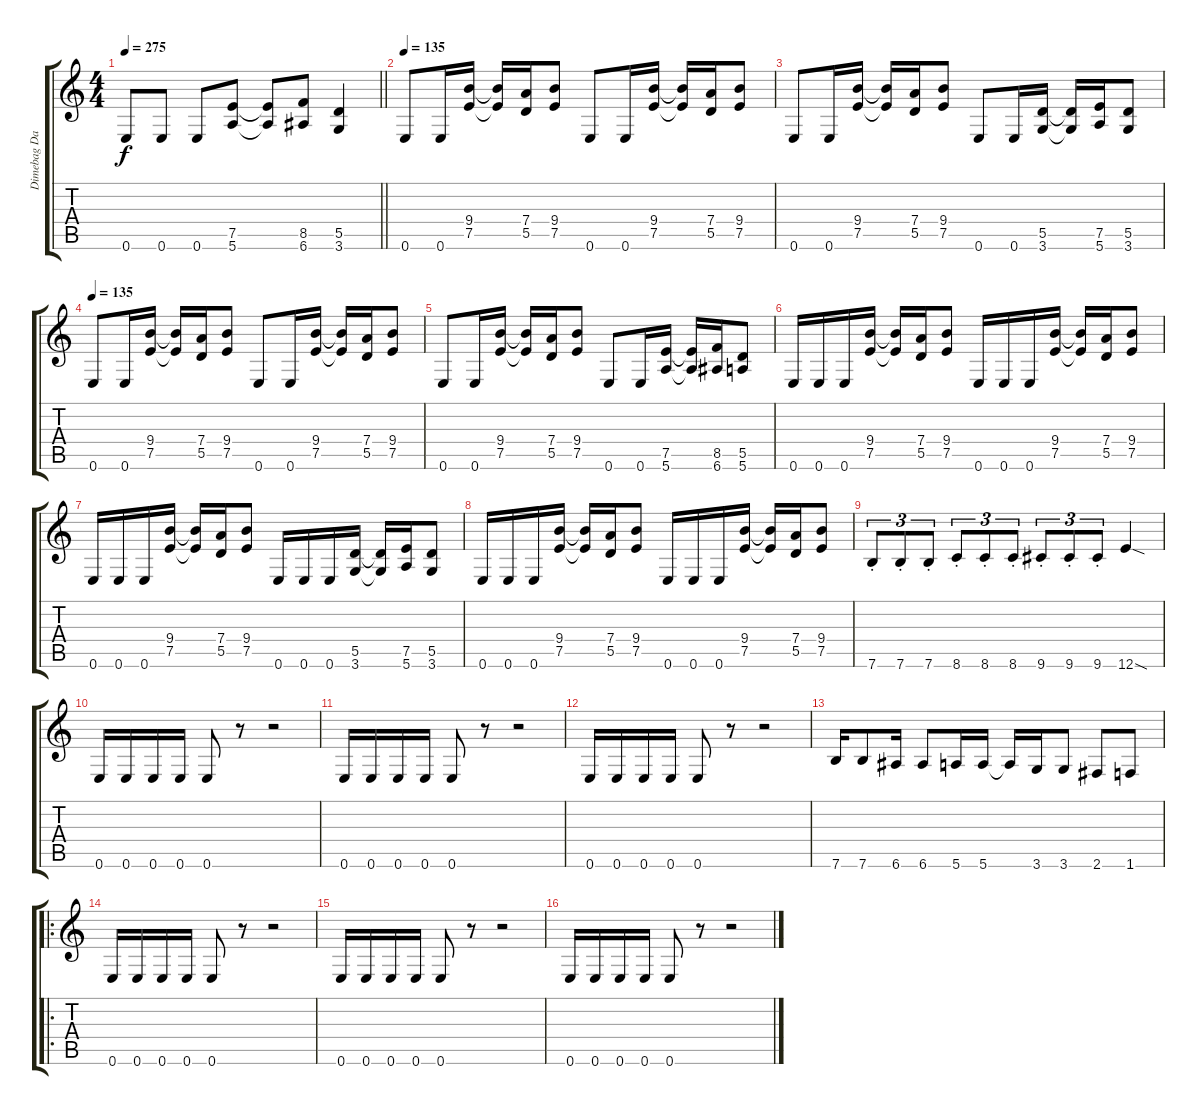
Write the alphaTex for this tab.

\track ("Dimebag Darrell" "Dimebag Da") {instrument distortionguitar}
\staff {score tabs}
\tuning (E4 B3 G3 D3 A2 E2) {hide}
\ts (4 4)
\tempo 275
\clef g2
\barLineRight lightlight
\ks c
0.6.8{dy f} 0.6.8 0.6.8 (7.5 5.6).8 (7.5{t} 5.6{t}).8 (8.5 6.6).8 (5.5 3.6).4 |
\tempo 135
0.6.8 0.6.16 (9.4 7.5).16 (9.4{t} 7.5{t}).16 (7.4 5.5).16 (9.4 7.5).8 0.6.8 0.6.16 (9.4 7.5).16 (9.4{t} 7.5{t}).16 (7.4 5.5).16 (9.4 7.5).8 |
0.6.8 0.6.16 (9.4 7.5).16 (9.4{t} 7.5{t}).16 (7.4 5.5).16 (9.4 7.5).8 0.6.8 0.6.16 (5.5 3.6).16 (5.5{t} 3.6{t}).16 (7.5 5.6).16 (5.5 3.6).8 |
\tempo 135
0.6.8 0.6.16 (9.4 7.5).16 (9.4{t} 7.5{t}).16 (7.4 5.5).16 (9.4 7.5).8 0.6.8 0.6.16 (9.4 7.5).16 (9.4{t} 7.5{t}).16 (7.4 5.5).16 (9.4 7.5).8 |
0.6.8 0.6.16 (9.4 7.5).16 (9.4{t} 7.5{t}).16 (7.4 5.5).16 (9.4 7.5).8 0.6.8 0.6.16 (7.5 5.6).16 (7.5{t} 5.6{t}).16 (8.5 6.6).16 (5.5 5.6).8 |
0.6.16 0.6.16 0.6.16 (9.4 7.5).16 (9.4{t} 7.5{t}).16 (7.4 5.5).16 (9.4 7.5).8 0.6.16 0.6.16 0.6.16 (9.4 7.5).16 (9.4{t} 7.5{t}).16 (7.4 5.5).16 (9.4 7.5).8 |
0.6.16 0.6.16 0.6.16 (9.4 7.5).16 (9.4{t} 7.5{t}).16 (7.4 5.5).16 (9.4 7.5).8 0.6.16 0.6.16 0.6.16 (5.5 3.6).16 (5.5{t} 3.6{t}).16 (7.5 5.6).16 (5.5 3.6).8 |
0.6.16 0.6.16 0.6.16 (9.4 7.5).16 (9.4{t} 7.5{t}).16 (7.4 5.5).16 (9.4 7.5).8 0.6.16 0.6.16 0.6.16 (9.4 7.5).16 (9.4{t} 7.5{t}).16 (7.4 5.5).16 (9.4 7.5).8 |
7.6{st}.8{tu (3 2)} 7.6{st}.8{tu (3 2)} 7.6{st}.8{tu (3 2)} 8.6{st}.8{tu (3 2)} 8.6{st}.8{tu (3 2)} 8.6{st}.8{tu (3 2)} 9.6{st}.8{tu (3 2)} 9.6{st}.8{tu (3 2)} 9.6{st}.8{tu (3 2)} 12.6{sod}.4 |
0.6.16 0.6.16 0.6.16 0.6.16 0.6.8 r.8 r.2 |
0.6.16 0.6.16 0.6.16 0.6.16 0.6.8 r.8 r.2 |
0.6.16 0.6.16 0.6.16 0.6.16 0.6.8 r.8 r.2 |
7.6.16 7.6.8 6.6.16 6.6.8 5.6.16 5.6.16 5.6{t}.16 3.6.16 3.6.8 2.6.8 1.6.8 |
\ro
0.6.16 0.6.16 0.6.16 0.6.16 0.6.8 r.8 r.2 |
0.6.16 0.6.16 0.6.16 0.6.16 0.6.8 r.8 r.2 |
0.6.16 0.6.16 0.6.16 0.6.16 0.6.8 r.8 r.2
